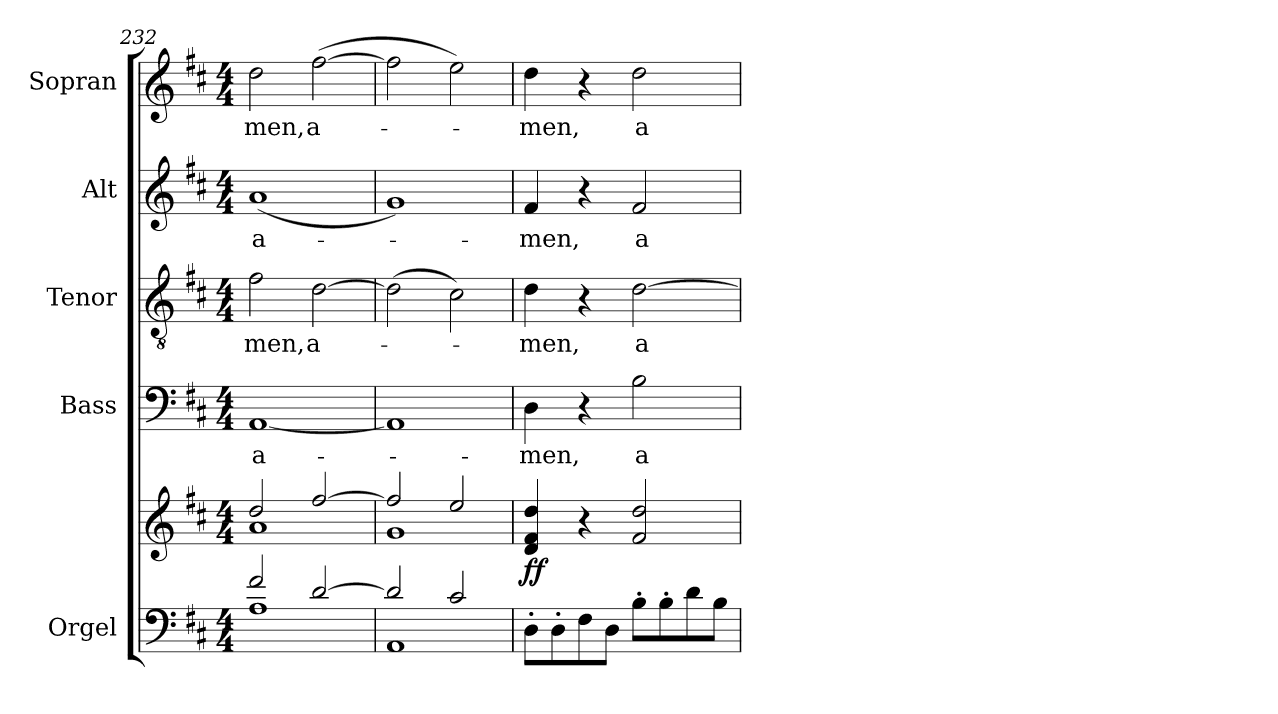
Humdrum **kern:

**kern	**kern	**dynam	**kern	**text	**kern	**text	**kern	**text	**kern	**text
*part5	*part5	*part5	*part4	*part4	*part3	*part3	*part2	*part2	*part1	*part1
*staff6	*staff5	*staff5/6	*staff4	*staff4	*staff3	*staff3	*staff2	*staff2	*staff1	*staff1
*I"Orgel	*	*	*I"Bass	*	*I"Tenor	*	*I"Alt	*	*I"Sopran	*
*I'Org.	*	*	*I'B	*	*I'T	*	*I'A	*	*I'S	*
*clefF4	*clefG2	*	*clefF4	*	*clefGv2	*	*clefG2	*	*clefG2	*
*k[f#c#]	*k[f#c#]	*	*k[f#c#]	*	*k[f#c#]	*	*k[f#c#]	*	*k[f#c#]	*
*D:	*D:	*	*D:	*	*D:	*	*D:	*	*D:	*
*M4/4	*M4/4	*	*M4/4	*	*M4/4	*	*M4/4	*	*M4/4	*
=232	=232	=232	=232	=232	=232	=232	=232	=232	=232	=232
*^	*^	*	*	*	*	*	*	*	*	*
!	!	!	!	!	!	!LO:LY:b	!	!LO:LY:b	!	!LO:LY:b	!	!LO:LY:b
2f#/	1A	2dd/	1a	.	[1AA	a-	2f#\	-men,	(<1a	a-	2dd\	-men,
!	!	!	!	!	!	!	!	!LO:LY:b	!	!	!	!LO:LY:b
[>2d/	.	[>2ff#/	.	.	.	.	[2d\	a-	.	.	(>[2ff#\	a-
=233	=233	=233	=233	=233	=233	=233	=233	=233	=233	=233	=233	=233
2d/]	1AA	2ff#/]	1g	.	1AA]	.	(>2d\]	.	1g)	.	2ff#\]	.
2c#/	.	2ee/	.	.	.	.	2c#\)	.	.	.	2ee\)	.
*v	*v	*	*	*	*	*	*	*	*	*	*	*
*	*v	*v	*	*	*	*	*	*	*	*	*
=234	=234	=234	=234	=234	=234	=234	=234	=234	=234	=234
!	!	!LO:DY:b	!	!LO:LY:b	!	!LO:LY:b	!	!LO:LY:b	!	!LO:LY:b
8D'>\L	4d/ 4f#/ 4dd/	ff	4D\	-men,	4d\	-men,	4f#/	-men,	4dd\	-men,
8D'>\	.	.	.	.	.	.	.	.	.	.
8F#\	4r	.	4r	.	4r	.	4r	.	4r	.
8D\J	.	.	.	.	.	.	.	.	.	.
!	!	!	!	!LO:LY:b	!	!LO:LY:b	!	!LO:LY:b	!	!LO:LY:b
8B'>\L	2f#/ 2dd/	.	2B\	a-	[2d\	a-	2f#/	a-	2dd\	a-
8B'>\	.	.	.	.	.	.	.	.	.	.
8d\	.	.	.	.	.	.	.	.	.	.
8B\J	.	.	.	.	.	.	.	.	.	.
=	=	=	=	=	=	=	=	=	=	=
*-	*-	*-	*-	*-	*-	*-	*-	*-	*-	*-
